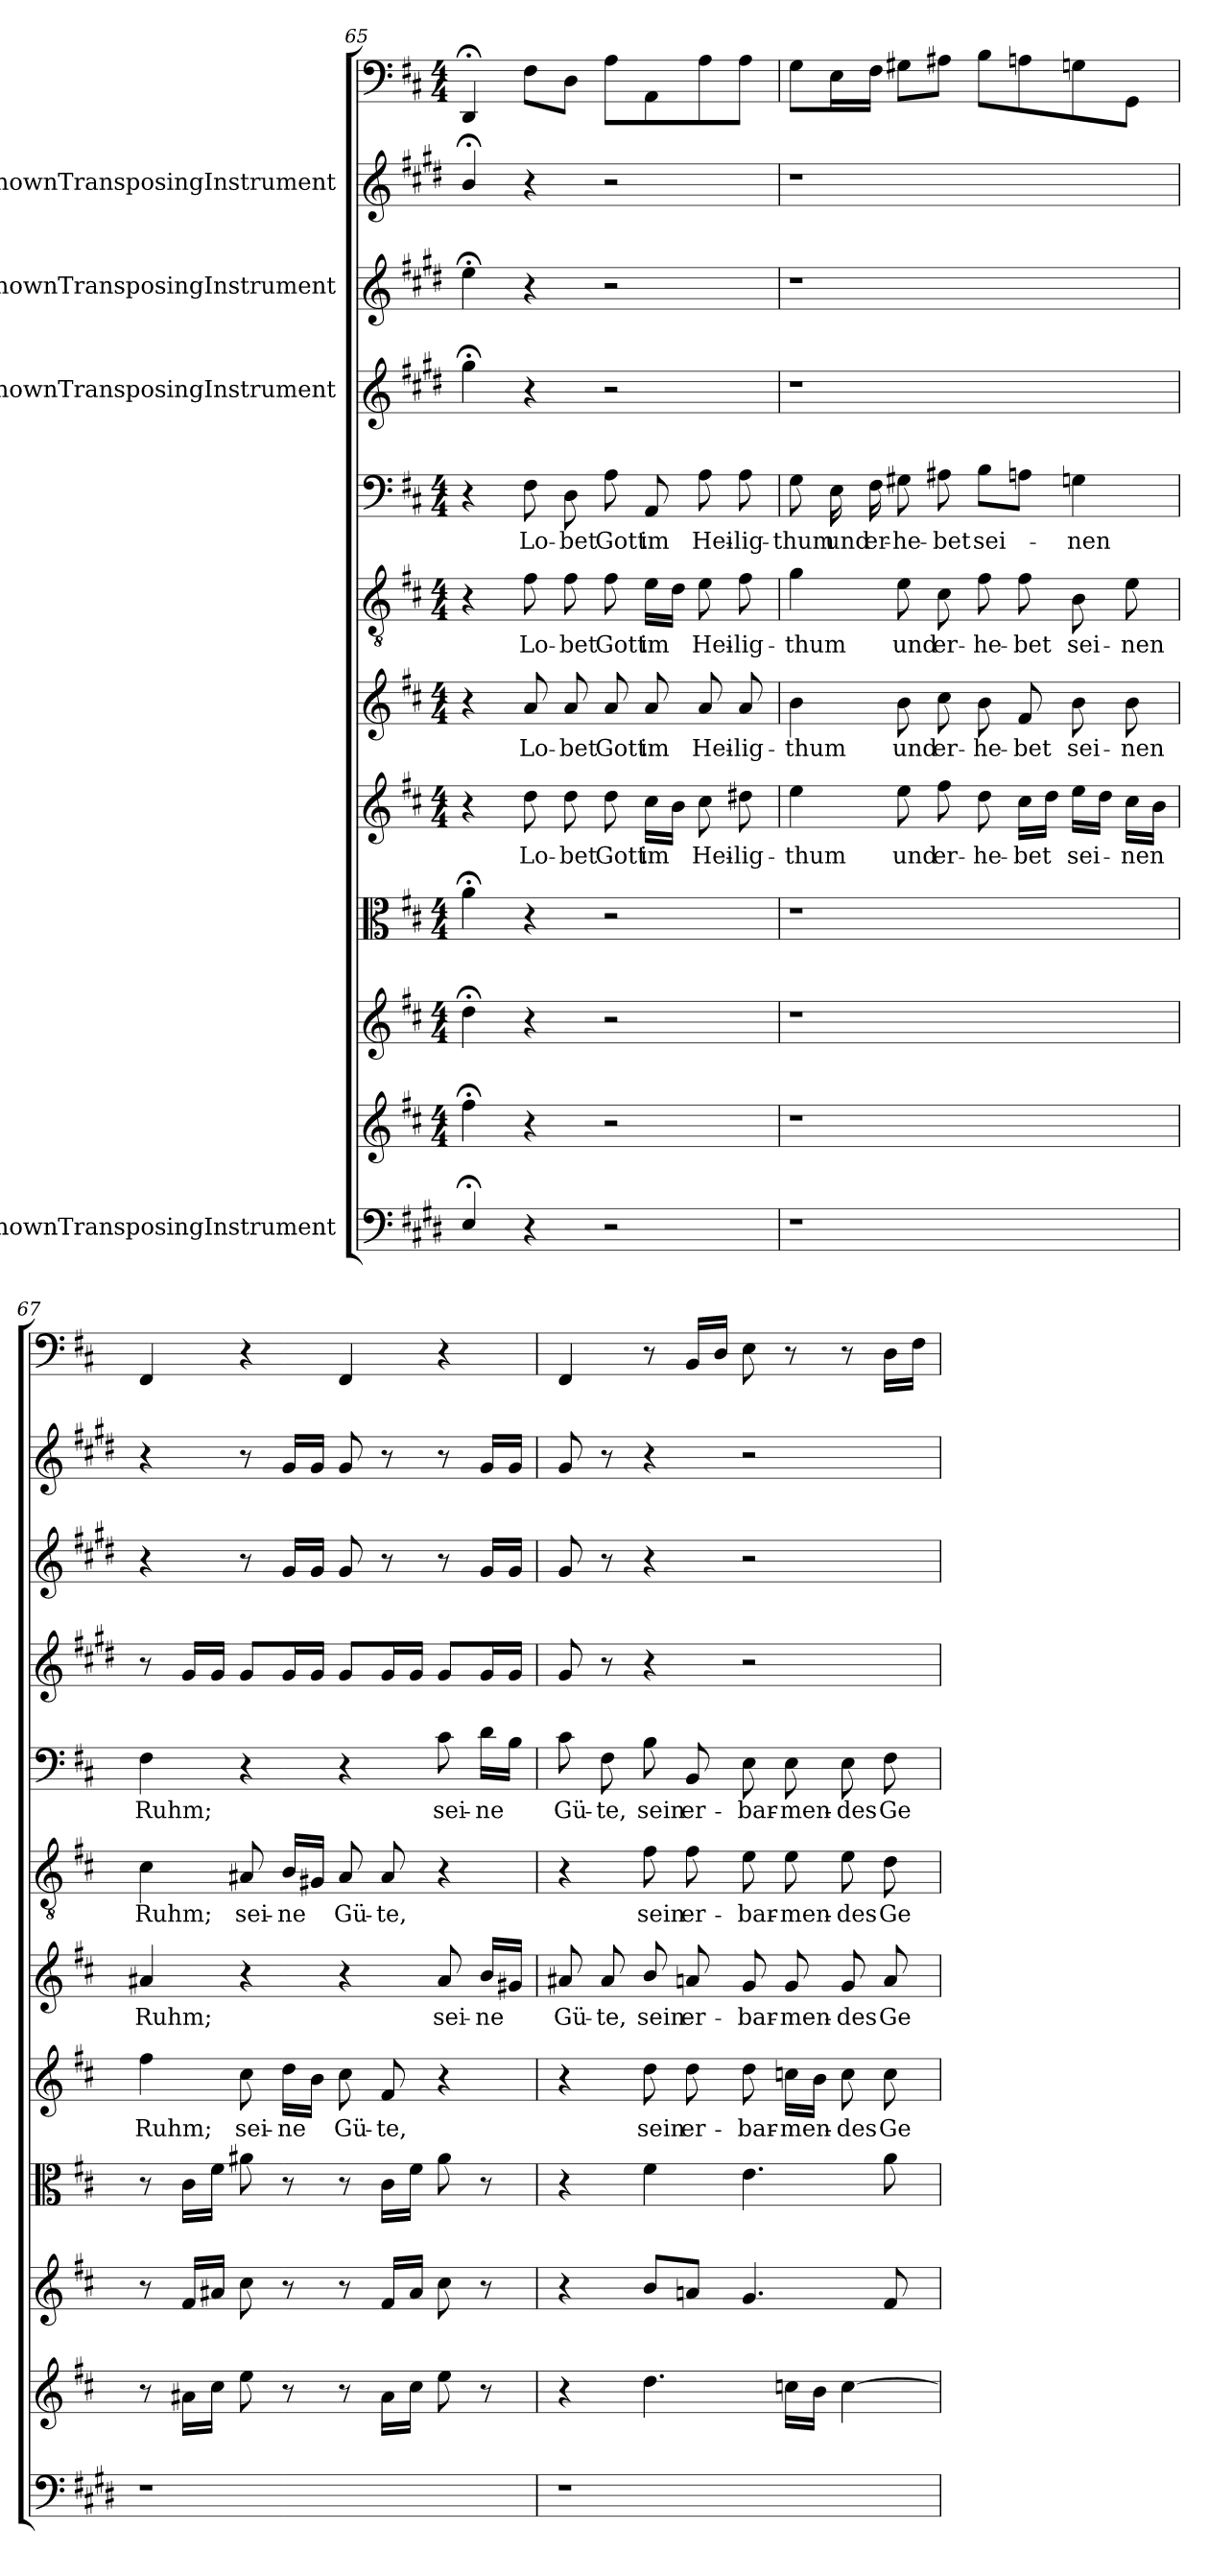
**kern	**kern	**kern	**kern	**kern	**text	**kern	**text	**kern	**text	**kern	**text	**kern	**kern	**kern	**kern
*part12	*part11	*part10	*part9	*part8	*part8	*part7	*part7	*part6	*part6	*part5	*part5	*part4	*part3	*part2	*part1
*staff12	*staff11	*staff10	*staff9	*staff8	*staff8	*staff7	*staff7	*staff6	*staff6	*staff5	*staff5	*staff4	*staff3	*staff2	*staff1
*I"UnknownTransposingInstrument	*	*	*	*	*	*	*	*	*	*	*	*I"UnknownTransposingInstrument	*I"UnknownTransposingInstrument	*I"UnknownTransposingInstrument	*
*clefF4	*clefG2	*clefG2	*clefC3	*clefG2	*	*clefG2	*	*clefGv2	*	*clefF4	*	*clefG2	*clefG2	*clefG2	*clefF4
*ITrd1c2	*	*	*	*	*	*	*	*	*	*	*	*ITrd1c2	*ITrd1c2	*ITrd1c2	*
*k[f#c#]	*k[f#c#]	*k[f#c#]	*k[f#c#]	*k[f#c#]	*	*k[f#c#]	*	*k[f#c#]	*	*k[f#c#]	*	*k[f#c#]	*k[f#c#]	*k[f#c#]	*k[f#c#]
*	*M4/4	*M4/4	*M4/4	*M4/4	*	*M4/4	*	*M4/4	*	*M4/4	*	*	*	*	*M4/4
=65	=65	=65	=65	=65	=65	=65	=65	=65	=65	=65	=65	=65	=65	=65	=65
4D;</	4ff#;<\	4dd;<\	4a;<\	4r	.	4r	.	4r	.	4r	.	4ff#;<\	4dd;<\	4a;</	4DD;</
4r	4r	4r	4r	8dd\	Lo-	8a/	Lo-	8f#\	Lo-	8F#\	Lo-	4r	4r	4r	8F#\L
.	.	.	.	8dd\	-bet	8a/	-bet	8f#\	-bet	8D\	-bet	.	.	.	8D\J
2r	2r	2r	2r	8dd\	Gott	8a/	Gott	8f#\	Gott	8A\	Gott	2r	2r	2r	8A\L
.	.	.	.	16cc#\LL	im	8a/	im	16e\LL	im	8AA/	im	.	.	.	8AA\
.	.	.	.	16b\JJ	.	.	.	16d\JJ	.	.	.	.	.	.	.
.	.	.	.	8cc#\	Hei-	8a/	Hei-	8e\	Hei-	8A\	Hei-	.	.	.	8A\
.	.	.	.	8dd#X\	-lig-	8a/	-lig-	8f#\	-lig-	8A\	-lig-	.	.	.	8A\J
=66	=66	=66	=66	=66	=66	=66	=66	=66	=66	=66	=66	=66	=66	=66	=66
1r	1r	1r	1r	4ee\	-thum	4b\	-thum	4g\	-thum	8G\	-thum	1r	1r	1r	8G\L
.	.	.	.	.	.	.	.	.	.	16E\	und	.	.	.	16E\L
.	.	.	.	.	.	.	.	.	.	16F#\	er-	.	.	.	16F#\JJ
.	.	.	.	8ee\	und	8b\	und	8e\	und	8G#X\	-he-	.	.	.	8G#X\L
.	.	.	.	8ff#\	er-	8cc#\	er-	8c#\	er-	8A#X\	-bet	.	.	.	8A#X\J
.	.	.	.	8dd\	-he-	8b\	-he-	8f#\	-he-	8B\L	sei-	.	.	.	8B\L
.	.	.	.	16cc#\LL	-bet	8f#/	-bet	8f#\	-bet	8An\J	.	.	.	.	8An\
.	.	.	.	16dd\JJ	.	.	.	.	.	.	.	.	.	.	.
.	.	.	.	16ee\LL	sei-	8b\	sei-	8B\	sei-	4Gn\	-nen	.	.	.	8Gn\
.	.	.	.	16dd\JJ	.	.	.	.	.	.	.	.	.	.	.
.	.	.	.	16cc#\LL	-nen	8b\	-nen	8e\	-nen	.	.	.	.	.	8GG\J
.	.	.	.	16b\JJ	.	.	.	.	.	.	.	.	.	.	.
=67	=67	=67	=67	=67	=67	=67	=67	=67	=67	=67	=67	=67	=67	=67	=67
1r	8r	8r	8r	4ff#\	Ruhm;	4a#X/	Ruhm;	4c#\	Ruhm;	4F#\	Ruhm;	8r	4r	4r	4FF#/
.	16a#X\LL	16f#/LL	16c#\LL	.	.	.	.	.	.	.	.	16f#/LL	.	.	.
.	16cc#\JJ	16a#X/JJ	16f#\JJ	.	.	.	.	.	.	.	.	16f#/JJ	.	.	.
.	8ee\	8cc#\	8a#X\	8cc#\	sei-	4r	.	8A#X/	sei-	4r	.	8f#/L	8r	8r	4r
.	8r	8r	8r	16dd\LL	-ne	.	.	16B/LL	-ne	.	.	16f#/L	16f#/LL	16f#/LL	.
.	.	.	.	16b\JJ	.	.	.	16G#X/JJ	.	.	.	16f#/JJ	16f#/JJ	16f#/JJ	.
.	8r	8r	8r	8cc#\	Gü-	4r	.	8A#/	Gü-	4r	.	8f#/L	8f#/	8f#/	4FF#/
.	16a#\LL	16f#/LL	16c#\LL	8f#/	-te,	.	.	8A#/	-te,	.	.	16f#/L	8r	8r	.
.	16cc#\JJ	16a#/JJ	16f#\JJ	.	.	.	.	.	.	.	.	16f#/JJ	.	.	.
.	8ee\	8cc#\	8a#\	4r	.	8a#/	sei-	4r	.	8c#\	sei-	8f#/L	8r	8r	4r
.	8r	8r	8r	.	.	16b/LL	-ne	.	.	16d\LL	-ne	16f#/L	16f#/LL	16f#/LL	.
.	.	.	.	.	.	16g#X/JJ	.	.	.	16B\JJ	.	16f#/JJ	16f#/JJ	16f#/JJ	.
=68	=68	=68	=68	=68	=68	=68	=68	=68	=68	=68	=68	=68	=68	=68	=68
1r	4r	4r	4r	4r	.	8a#X/	Gü-	4r	.	8c#\	Gü-	8f#/	8f#/	8f#/	4FF#/
.	.	.	.	.	.	8a#/	-te,	.	.	8F#\	-te,	8r	8r	8r	.
.	4.dd\	8b/L	4f#\	8dd\	sein	8b/	sein	8f#\	sein	8B\	sein	4r	4r	4r	8r
.	.	8an/J	.	8dd\	er-	8an/	er-	8f#\	er-	8BB/	er-	.	.	.	16BB/LL
.	.	.	.	.	.	.	.	.	.	.	.	.	.	.	16D/JJ
.	.	4.g/	4.e\	8dd\	-bar-	8g/	-bar-	8e\	-bar-	8E\	-bar-	2r	2r	2r	8E\
.	16ccn\LL	.	.	16ccn\LL	-men-	8g/	-men-	8e\	-men-	8E\	-men-	.	.	.	8r
.	16b\JJ	.	.	16b\JJ	.	.	.	.	.	.	.	.	.	.	.
.	[4cc\	.	.	8cc\	-des	8g/	-des	8e\	-des	8E\	-des	.	.	.	8r
.	.	8f#/	8a\	8cc\	Ge-	8a/	Ge-	8d\	Ge-	8F#\	Ge-	.	.	.	16D\LL
.	.	.	.	.	.	.	.	.	.	.	.	.	.	.	16F#\JJ
=	=	=	=	=	=	=	=	=	=	=	=	=	=	=	=
*-	*-	*-	*-	*-	*-	*-	*-	*-	*-	*-	*-	*-	*-	*-	*-
